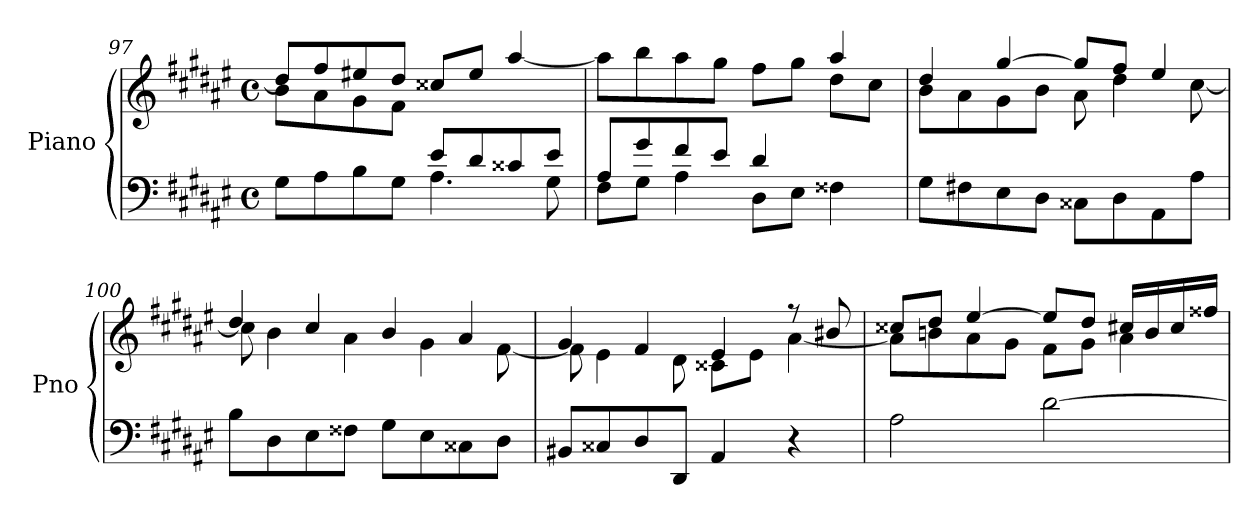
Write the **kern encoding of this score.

**kern	**kern
*part1	*part1
*staff2	*staff1
*I"Piano	*
*I'Pno	*
*clefF4	*clefG2
*k[f#c#g#d#a#e#]	*k[f#c#g#d#a#e#]
*M4/4	*M4/4
*met(c)	*met(c)
=97	=97
*^	*^
*	*^	*	*
2ryy	1ryy	8G#\L	8dd#/L]	8b\L
.	.	8A#\	8ff#/	8a#\
.	.	8B\	8ee#X/	8g#\
.	.	8G#\J	8dd#/J	8f#\J
8e#/L	.	4.A#\	8cc##X/L	2ryy
8d#/	.	.	8ee#/J	.
8c##X/	.	.	[4aa#/	.
8e#/J	.	8G#\	.	.
*	*v	*v	*	*
=98	=98	=98	=98
8A#/L	8F#\L	8aa#\L]	2.ryy
8g#/	8G#\J	8bb\	.
8f#/	4A#\	8aa#\	.
8e#/J	.	8gg#\J	.
4d#/	8D#\L	8ff#\L	.
.	8E#\J	8gg#\J	.
4rAyy	4F##X\	4aa#/	8dd#\L
.	.	.	8cc#\J
*v	*v	*	*
!!LO:PB:g=z	!!
=99	=99	=99
8G#\L	4dd#/	8b\L
8F#X\	.	8a#\
8E#\	[4gg#/	8g#\
8D#\J	.	8b\J
8C##X\L	8gg#/L]	8a#\
8D#\	8ff#/J	4dd#\
8AA#\	4ee#/	.
8A#\J	.	[8cc#\
=100	=100	=100
8B\L	4dd#/	8cc#\]
8D#\	.	4b\
8E#\	4cc#/	.
8F##X\J	.	4a#\
8G#\L	4b/	.
8E#\	.	4g#\
8C##X\	4a#/	.
8D#\J	.	[8f#\
=101	=101	=101
8BB#X/L	4g#/	8f#\]
8C##X/	.	4e#\
8D#/	4f#/	.
8DD#/J	.	8d#\
4AA#/	4e#/	8c##X\L
.	.	8e#\J
4r	8r	[4a#\
.	8b#X/	.
!!LO:LB:g=z	!!
=102	=102	=102
2A#\	8cc##X/L	8a#\L]
.	8dd#/J	8bn\
.	[4ee#/	8a#\
.	.	8g#\J
[2d#\	8ee#/L]	8f#\L
.	8dd#/J	8g#\J
.	16cc#X/LL	4a#\
.	16b/	.
.	16cc#/	.
.	16ff##X/JJ	.
*	*v	*v
=	=
*-	*-
